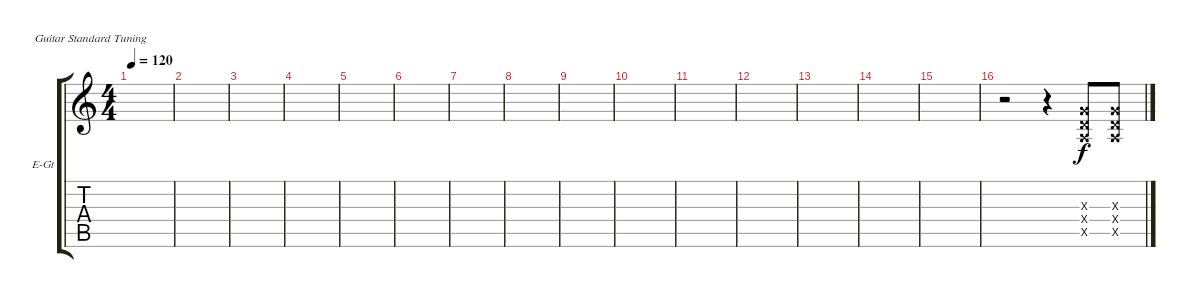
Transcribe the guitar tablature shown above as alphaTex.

\defaultSystemsLayout 4
\bracketExtendMode groupsimilarinstruments
\firstSystemTrackNameOrientation horizontal
\otherSystemsTrackNameOrientation horizontal
\track ("Electric Guitar" "E-Gt") {instrument distortionguitar}
\staff {score tabs}
\tuning (E4 B3 G3 D3 A2 E2)
\ts (4 4)
\tempo 120
\clef g2
\scale
0.333333
\ks c
|
\scale
0.333333 |
\scale
0.333333 |
\scale
0.333333 |
\scale
0.333333 |
\scale
0.333333 |
\scale
0.333333 |
\scale
0.333333 |
\scale
0.333333 |
\scale
0.333333 |
\scale
0.333333 |
\scale
0.333333 |
\scale
0.333333 |
\scale
0.333333 |
\scale
0.333333 |
\scale
0.333333 r.2 r.4 (0.5{x} 0.4{x} 0.3{x}).8 (0.5{x} 0.4{x} 0.3{x}).8
